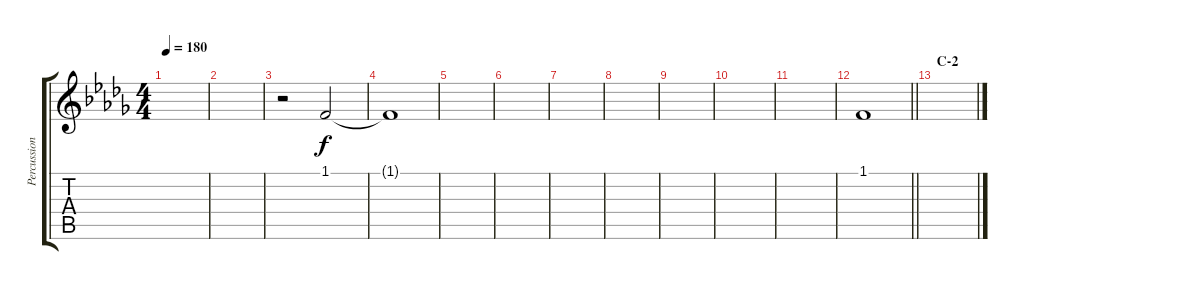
\track ("Percussion II (Tainaka Ritsu)" "Percussion") {instrument reversecymbal}
\staff {score tabs}
\tuning (E4 B3 G3 D3 A2 E2) {hide}
\ts (4 4)
\tempo 180
\clef g2
\ks db
|
|
r.2 1.1.2 |
1.1{t}.1 |
|
|
|
|
|
|
|
\barLineRight lightlight
1.1.1 |
\section ("" "C-2")
